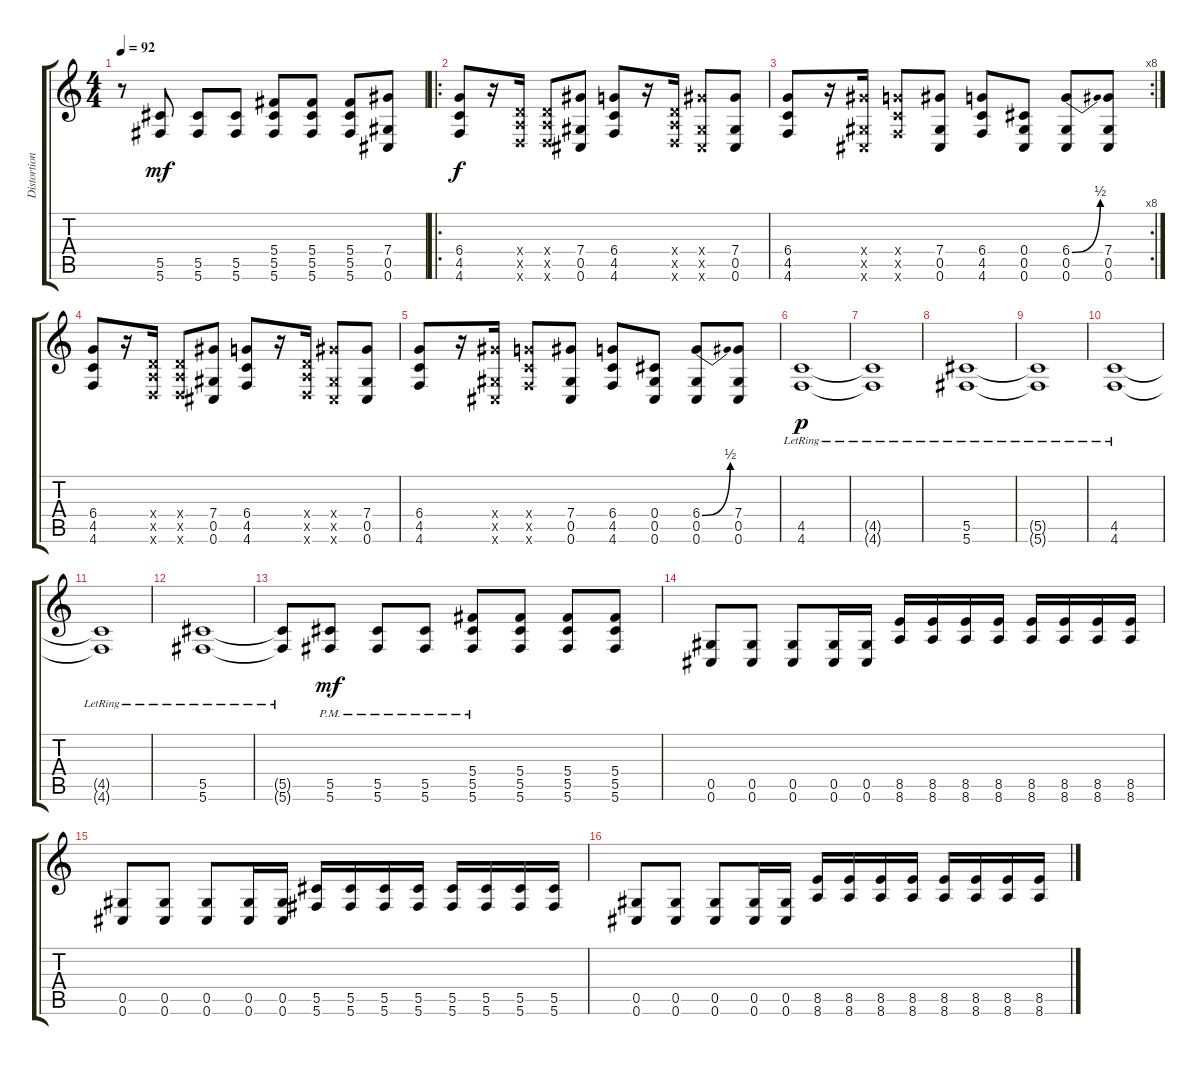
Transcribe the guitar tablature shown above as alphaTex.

\track ("Distortion Lead" "Distortion") {instrument distortionguitar}
\staff {score tabs}
\tuning (Db4 Ab3 F3 Db3 Ab2 Db2) {hide}
\ts (4 4)
\tempo 92
\clef g2
\ks c
r.8{dy f} (5.5 5.6).8{dy mf} (5.5 5.6).8 (5.5 5.6).8 (5.4 5.5 5.6).8 (5.4 5.5 5.6).8 (5.4 5.5 5.6).8 (7.4 0.5 0.6).8 |
\ro
(6.4 4.5 4.6).8{dy f} r.16 (1.4{x} 1.5{x} 1.6{x}).16 (1.4{x} 1.5{x} 1.6{x}).8 (7.4 0.5 0.6).8 (6.4 4.5 4.6).8 r.16 (1.4{x} 1.5{x} 1.6{x}).16 (7.4{x} 0.5{x} 0.6{x}).8 (7.4 0.5 0.6).8 |
\rc 8
(6.4 4.5 4.6).8 r.16 (7.4{x} 0.5{x} 0.6{x}).16 (6.4{x} 4.5{x} 4.6{x}).8 (7.4 0.5 0.6).8 (6.4 4.5 4.6).8 (0.4 0.5 0.6).8 (6.4{be (bend 0 0 60 2)} 0.5 0.6).8 (7.4 0.5 0.6).8 |
(6.4 4.5 4.6).8 r.16 (1.4{x} 1.5{x} 1.6{x}).16 (1.4{x} 1.5{x} 1.6{x}).8 (7.4 0.5 0.6).8 (6.4 4.5 4.6).8 r.16 (1.4{x} 1.5{x} 1.6{x}).16 (7.4{x} 0.5{x} 0.6{x}).8 (7.4 0.5 0.6).8 |
(6.4 4.5 4.6).8 r.16 (7.4{x} 0.5{x} 0.6{x}).16 (6.4{x} 4.5{x} 4.6{x}).8 (7.4 0.5 0.6).8 (6.4 4.5 4.6).8 (0.4 0.5 0.6).8 (6.4{be (bend 0 0 60 2)} 0.5 0.6).8 (7.4 0.5 0.6).8 |
(4.5{lr} 4.6{lr}).1{dy p} |
(4.5{lr t} 4.6{lr t}).1 |
(5.5{lr} 5.6{lr}).1 |
(5.5{lr t} 5.6{lr t}).1 |
(4.5{lr} 4.6{lr}).1 |
(4.5{lr t} 4.6{lr t}).1 |
(5.5{lr} 5.6{lr}).1 |
(5.5{lr t} 5.6{lr t}).8 (5.5{pm} 5.6{pm}).8{dy mf} (5.5{pm} 5.6{pm}).8 (5.5{pm} 5.6{pm}).8 (5.4{pm} 5.5{pm} 5.6{pm}).8 (5.4 5.5 5.6).8 (5.4 5.5 5.6).8 (5.4 5.5 5.6).8 |
(0.5 0.6).8 (0.5 0.6).8 (0.5 0.6).8 (0.5 0.6).16 (0.5 0.6).16 (8.5 8.6).16 (8.5 8.6).16 (8.5 8.6).16 (8.5 8.6).16 (8.5 8.6).16 (8.5 8.6).16 (8.5 8.6).16 (8.5 8.6).16 |
(0.5 0.6).8 (0.5 0.6).8 (0.5 0.6).8 (0.5 0.6).16 (0.5 0.6).16 (5.5 5.6).16 (5.5 5.6).16 (5.5 5.6).16 (5.5 5.6).16 (5.5 5.6).16 (5.5 5.6).16 (5.5 5.6).16 (5.5 5.6).16 |
(0.5 0.6).8 (0.5 0.6).8 (0.5 0.6).8 (0.5 0.6).16 (0.5 0.6).16 (8.5 8.6).16 (8.5 8.6).16 (8.5 8.6).16 (8.5 8.6).16 (8.5 8.6).16 (8.5 8.6).16 (8.5 8.6).16 (8.5 8.6).16
